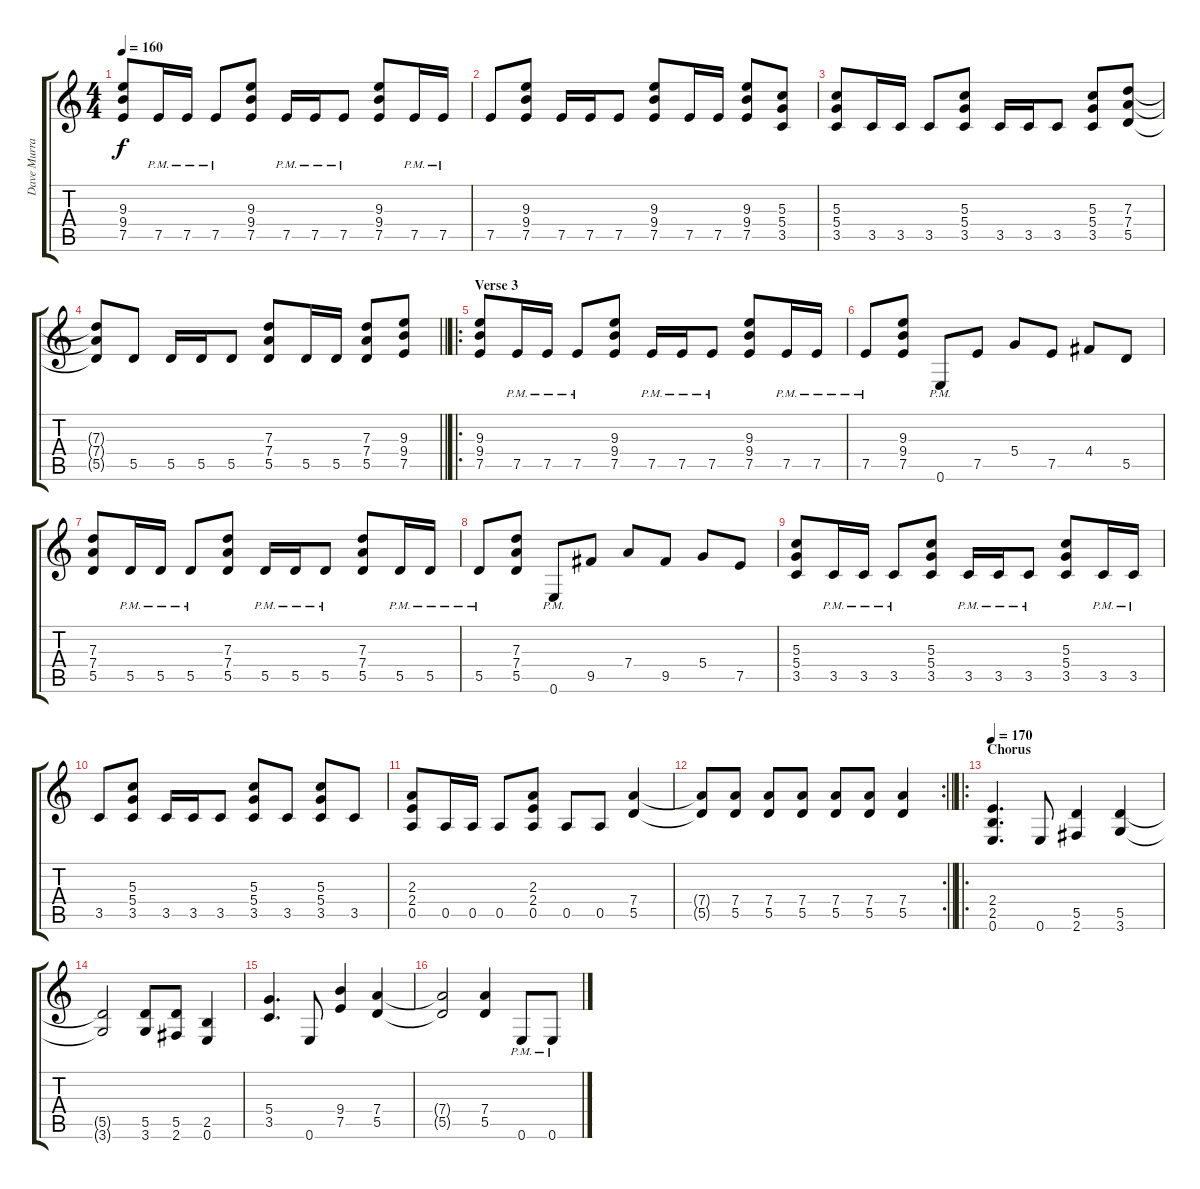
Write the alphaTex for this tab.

\track ("Dave Murray" "Dave Murra") {instrument distortionguitar}
\staff {score tabs}
\tuning (E4 B3 G3 D3 A2 E2) {hide}
\ts (4 4)
\tempo 160
\clef g2
\ks c
(9.3 9.4 7.5).8{dy f} 7.5{pm}.16 7.5{pm}.16 7.5{pm}.8 (9.3 9.4 7.5).8 7.5{pm}.16 7.5{pm}.16 7.5{pm}.8 (9.3 9.4 7.5).8 7.5{pm}.16 7.5{pm}.16 |
7.5.8 (9.3 9.4 7.5).8 7.5.16 7.5.16 7.5.8 (9.3 9.4 7.5).8 7.5.16 7.5.16 (9.3 9.4 7.5).8 (5.3 5.4 3.5).8 |
(5.3 5.4 3.5).8 3.5.16 3.5.16 3.5.8 (5.3 5.4 3.5).8 3.5.16 3.5.16 3.5.8 (5.3 5.4 3.5).8 (7.3 7.4 5.5).8 |
\barLineRight lightlight
(7.3{t} 7.4{t} 5.5{t}).8 5.5.8 5.5.16 5.5.16 5.5.8 (7.3 7.4 5.5).8 5.5.16 5.5.16 (7.3 7.4 5.5).8 (9.3 9.4 7.5).8 |
\ro
\section ("" "Verse 3")
(9.3 9.4 7.5).8{volume 11} 7.5{pm}.16 7.5{pm}.16 7.5{pm}.8 (9.3 9.4 7.5).8 7.5{pm}.16 7.5{pm}.16 7.5{pm}.8 (9.3 9.4 7.5).8 7.5{pm}.16 7.5{pm}.16 |
7.5{pm}.8 (9.3 9.4 7.5).8 0.6{pm}.8 7.5.8 5.4.8 7.5.8 4.4.8 5.5.8 |
(7.3 7.4 5.5).8 5.5{pm}.16 5.5{pm}.16 5.5{pm}.8 (7.3 7.4 5.5).8 5.5{pm}.16 5.5{pm}.16 5.5{pm}.8 (7.3 7.4 5.5).8 5.5{pm}.16 5.5{pm}.16 |
5.5{pm}.8 (7.3 7.4 5.5).8 0.6{pm}.8 9.5.8 7.4.8 9.5.8 5.4.8 7.5.8 |
(5.3 5.4 3.5).8 3.5{pm}.16 3.5{pm}.16 3.5{pm}.8 (5.3 5.4 3.5).8 3.5{pm}.16 3.5{pm}.16 3.5{pm}.8 (5.3 5.4 3.5).8 3.5{pm}.16 3.5{pm}.16 |
3.5.8 (5.3 5.4 3.5).8 3.5.16 3.5.16 3.5.8 (5.3 5.4 3.5).8 3.5.8 (5.3 5.4 3.5).8 3.5.8 |
(2.3 2.4 0.5).8 0.5.16 0.5.16 0.5.8 (2.3 2.4 0.5).8 0.5.8 0.5.8 (7.4 5.5).4 |
\rc 2
\barLineRight lightlight
(7.4{t} 5.5{t}).8 (7.4 5.5).8 (7.4 5.5).8 (7.4 5.5).8 (7.4 5.5).8 (7.4 5.5).8 (7.4 5.5).4 |
\ro
\section ("" "Chorus")
\tempo 170
(2.4 2.5 0.6).4{d} 0.6.8 (5.5 2.6).4 (5.5 3.6).4 |
(5.5{t} 3.6{t}).2 (5.5 3.6).8 (5.5 2.6).8 (2.5 0.6).4 |
(5.4 3.5).4{d} 0.6.8 (9.4 7.5).4 (7.4 5.5).4 |
(7.4{t} 5.5{t}).2 (7.4 5.5).4 0.6{pm}.8 0.6{pm}.8
